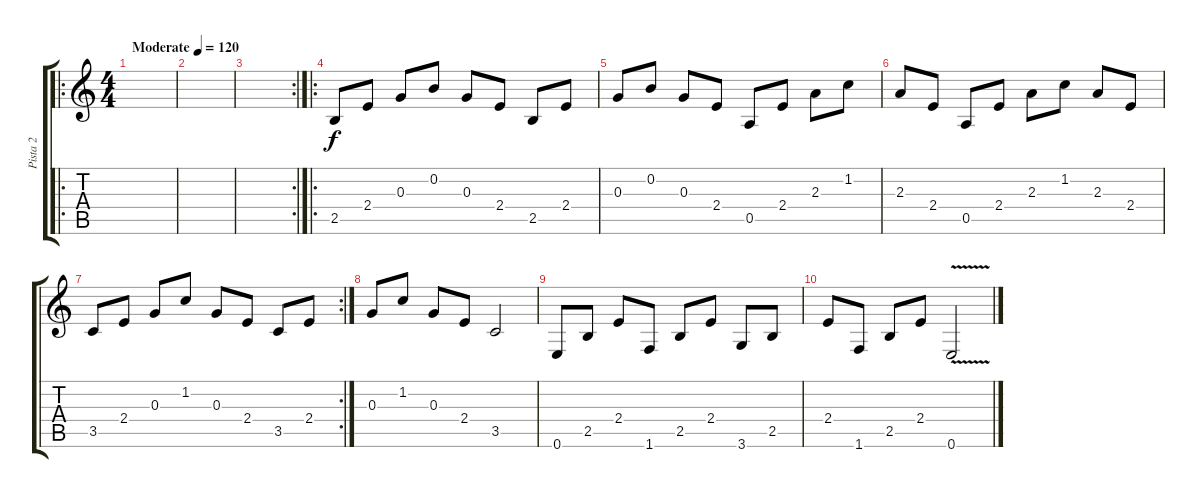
\track ("Pista 2" "Pista 2") {instrument acousticguitarsteel}
\staff {score tabs}
\tuning (E4 B3 G3 D3 A2 E2) {hide}
\ro
\ts (4 4)
\tempo (120 "Moderate")
\clef g2
\ks c
|
|
\rc 2
|
\ro
2.5.8 2.4.8 0.3.8 0.2.8 0.3.8 2.4.8 2.5.8 2.4.8 |
0.3.8 0.2.8 0.3.8 2.4.8 0.5.8 2.4.8 2.3.8 1.2.8 |
2.3.8 2.4.8 0.5.8 2.4.8 2.3.8 1.2.8 2.3.8 2.4.8 |
\rc 2
3.5.8 2.4.8 0.3.8 1.2.8 0.3.8 2.4.8 3.5.8 2.4.8 |
0.3.8 1.2.8 0.3.8 2.4.8 3.5.2 |
0.6.8 2.5.8 2.4.8 1.6.8 2.5.8 2.4.8 3.6.8 2.5.8 |
2.4.8 1.6.8 2.5.8 2.4.8 0.6{v}.2
